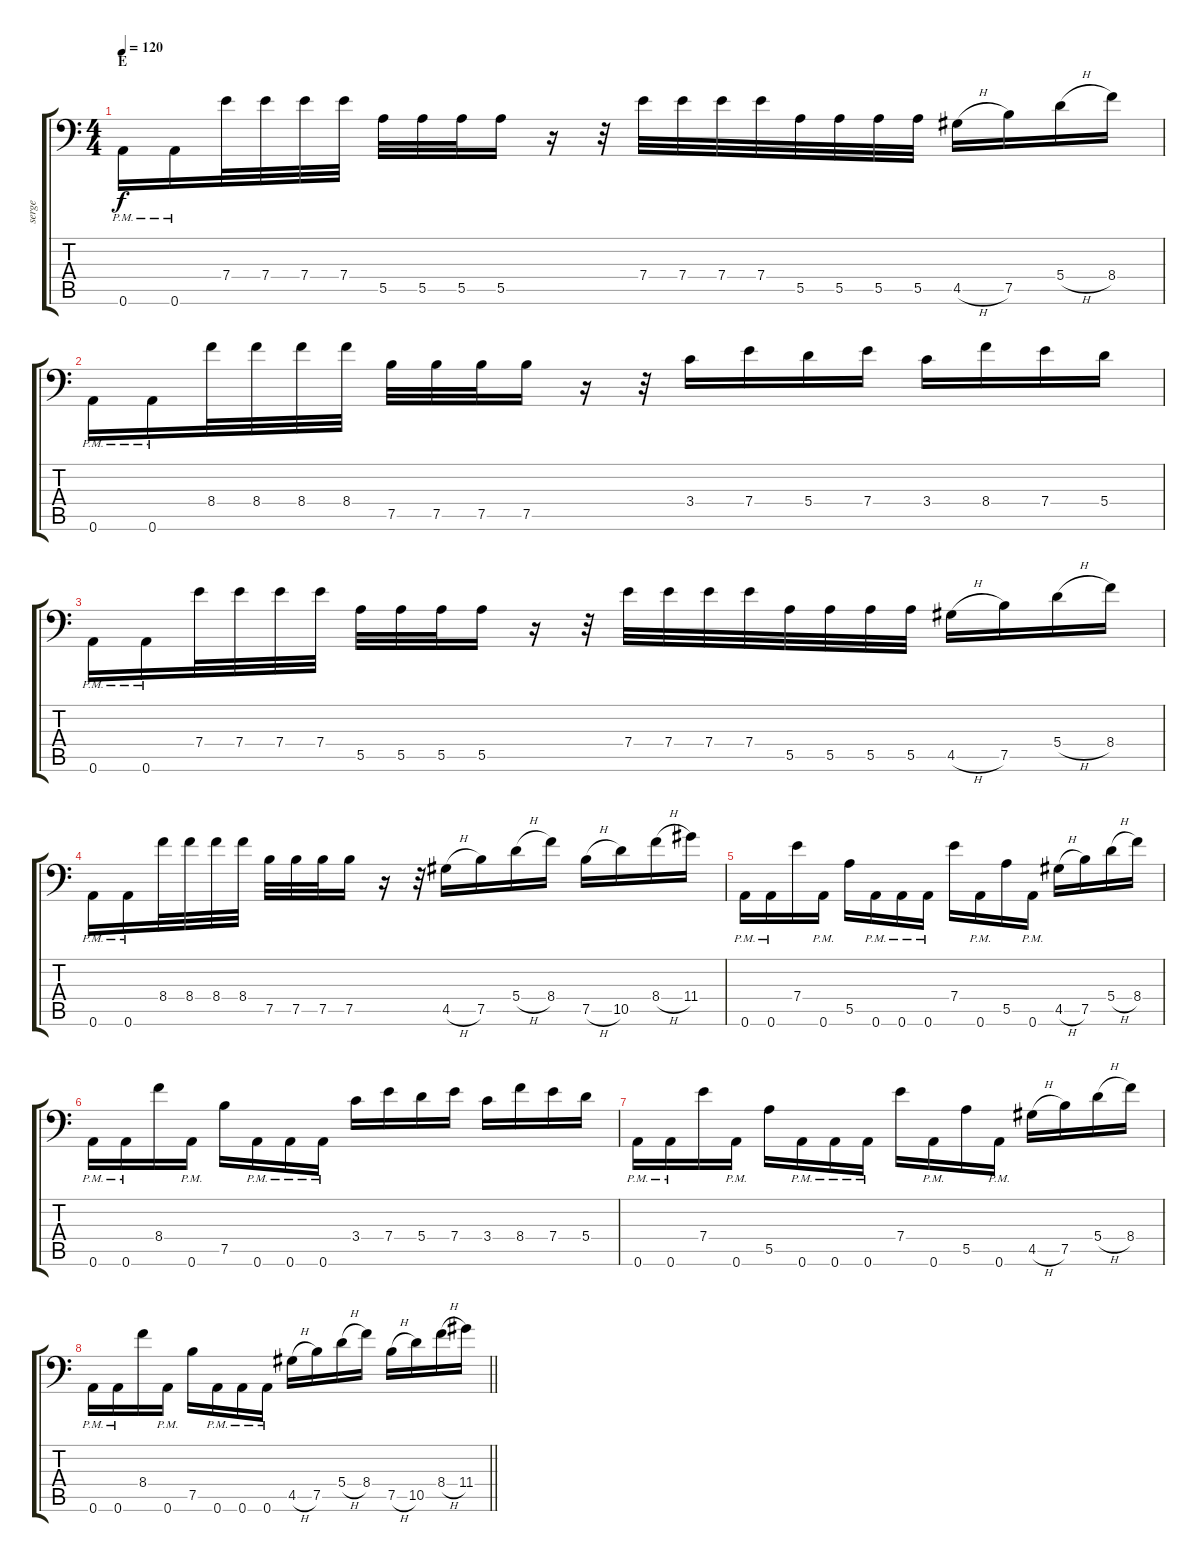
\track ("serge" "serge") {instrument distortionguitar}
\staff {score tabs}
\tuning (B3 Gb3 D3 A2 E2 A1) {hide}
\ts (4 4)
\section ("" "E")
\tempo 120
\clef f4
\ks c
0.6{pm}.16{dy f} 0.6{pm}.16 7.4.32 7.4.32 7.4.32 7.4.32 5.5.32 5.5.32 5.5.32 5.5.16 r.16 r.32 7.4.32 7.4.32 7.4.32 7.4.32 5.5.32 5.5.32 5.5.32 5.5.32 4.5{h}.16 7.5.16 5.4{h}.16 8.4.16 |
0.6{pm}.16 0.6{pm}.16 8.4.32 8.4.32 8.4.32 8.4.32 7.5.32 7.5.32 7.5.32 7.5.16 r.16 r.32 3.4.16 7.4.16 5.4.16 7.4.16 3.4.16 8.4.16 7.4.16 5.4.16 |
0.6{pm}.16 0.6{pm}.16 7.4.32 7.4.32 7.4.32 7.4.32 5.5.32 5.5.32 5.5.32 5.5.16 r.16 r.32 7.4.32 7.4.32 7.4.32 7.4.32 5.5.32 5.5.32 5.5.32 5.5.32 4.5{h}.16 7.5.16 5.4{h}.16 8.4.16 |
0.6{pm}.16 0.6{pm}.16 8.4.32 8.4.32 8.4.32 8.4.32 7.5.32 7.5.32 7.5.32 7.5.16 r.16 r.32 4.5{h}.16 7.5.16 5.4{h}.16 8.4.16 7.5{h}.16 10.5.16 8.4{h}.16 11.4.16 |
0.6{pm}.16 0.6{pm}.16 7.4.16 0.6{pm}.16 5.5.16 0.6{pm}.16 0.6{pm}.16 0.6{pm}.16 7.4.16 0.6{pm}.16 5.5.16 0.6{pm}.16 4.5{h}.16 7.5.16 5.4{h}.16 8.4.16 |
0.6{pm}.16 0.6{pm}.16 8.4.16 0.6{pm}.16 7.5.16 0.6{pm}.16 0.6{pm}.16 0.6{pm}.16 3.4.16 7.4.16 5.4.16 7.4.16 3.4.16 8.4.16 7.4.16 5.4.16 |
0.6{pm}.16 0.6{pm}.16 7.4.16 0.6{pm}.16 5.5.16 0.6{pm}.16 0.6{pm}.16 0.6{pm}.16 7.4.16 0.6{pm}.16 5.5.16 0.6{pm}.16 4.5{h}.16 7.5.16 5.4{h}.16 8.4.16 |
\barLineRight lightlight
0.6{pm}.16 0.6{pm}.16 8.4.16 0.6{pm}.16 7.5.16 0.6{pm}.16 0.6{pm}.16 0.6{pm}.16 4.5{h}.16 7.5.16 5.4{h}.16 8.4.16 7.5{h}.16 10.5.16 8.4{h}.16 11.4.16
